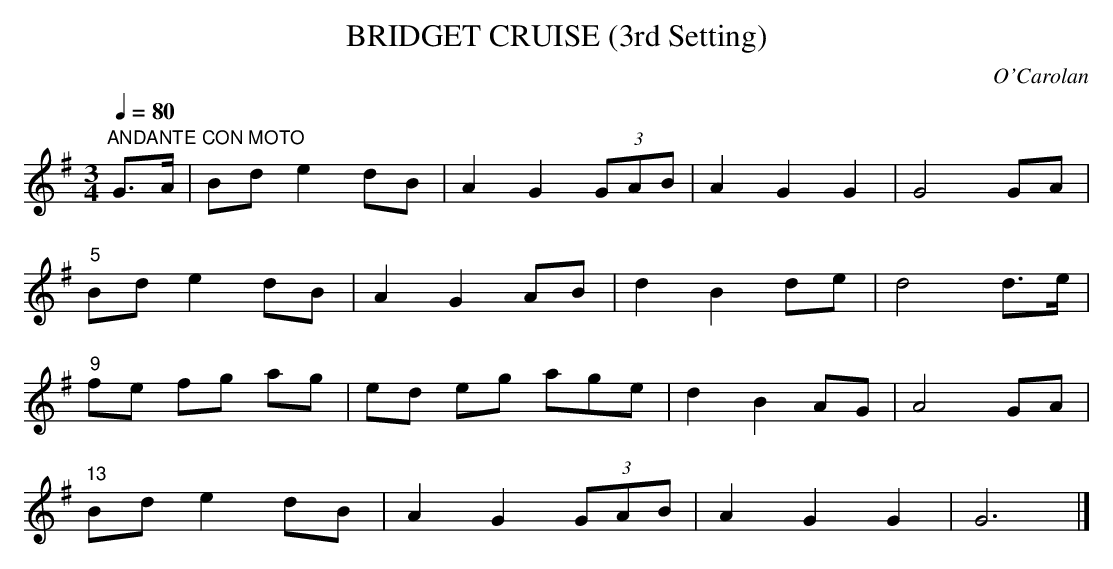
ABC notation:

X:1
T:BRIDGET CRUISE (3rd Setting)
C:O'Carolan
M:3/4
Q:1/4=80
L:1/8
K:G
"ANDANTE CON MOTO"
G>A|Bd e2 dB|A2 G2 (3GAB|A2 G2 G2|G4 GA|
"5"Bd e2 dB|A2 G2 AB|d2 B2 de|d4 d>e|
"9"fe fg ag|ed eg age|d2 B2 AG|A4 GA|
"13"Bd e2 dB|A2 G2 (3GAB|A2 G2 G2|G6|]
